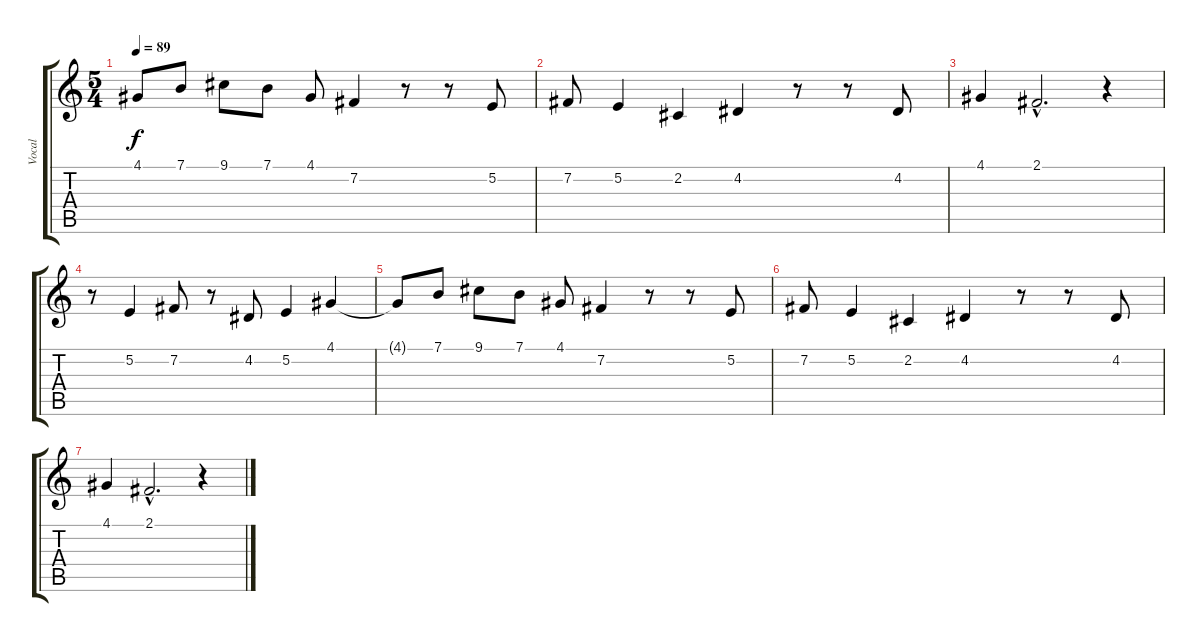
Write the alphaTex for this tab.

\track ("Vocal" "Vocal") {instrument recorder}
\staff {score tabs}
\tuning (E4 B3 G3 D3 A2 E2) {hide}
\ts (5 4)
\tempo 89
\clef g2
\ks c
4.1{t}.8{dy f} 7.1.8 9.1.8 7.1.8 4.1.8 7.2.4 r.8 r.8 5.2.8 |
7.2.8 5.2.4 2.2.4 4.2.4 r.8 r.8 4.2.8 |
4.1.4 2.1{hac}.2{d} r.4 |
r.8 5.2.4 7.2.8 r.8 4.2.8 5.2.4 4.1.4 |
4.1{t}.8 7.1.8 9.1.8 7.1.8 4.1.8 7.2.4 r.8 r.8 5.2.8 |
7.2.8 5.2.4 2.2.4 4.2.4 r.8 r.8 4.2.8 |
4.1.4 2.1{hac}.2{d} r.4
